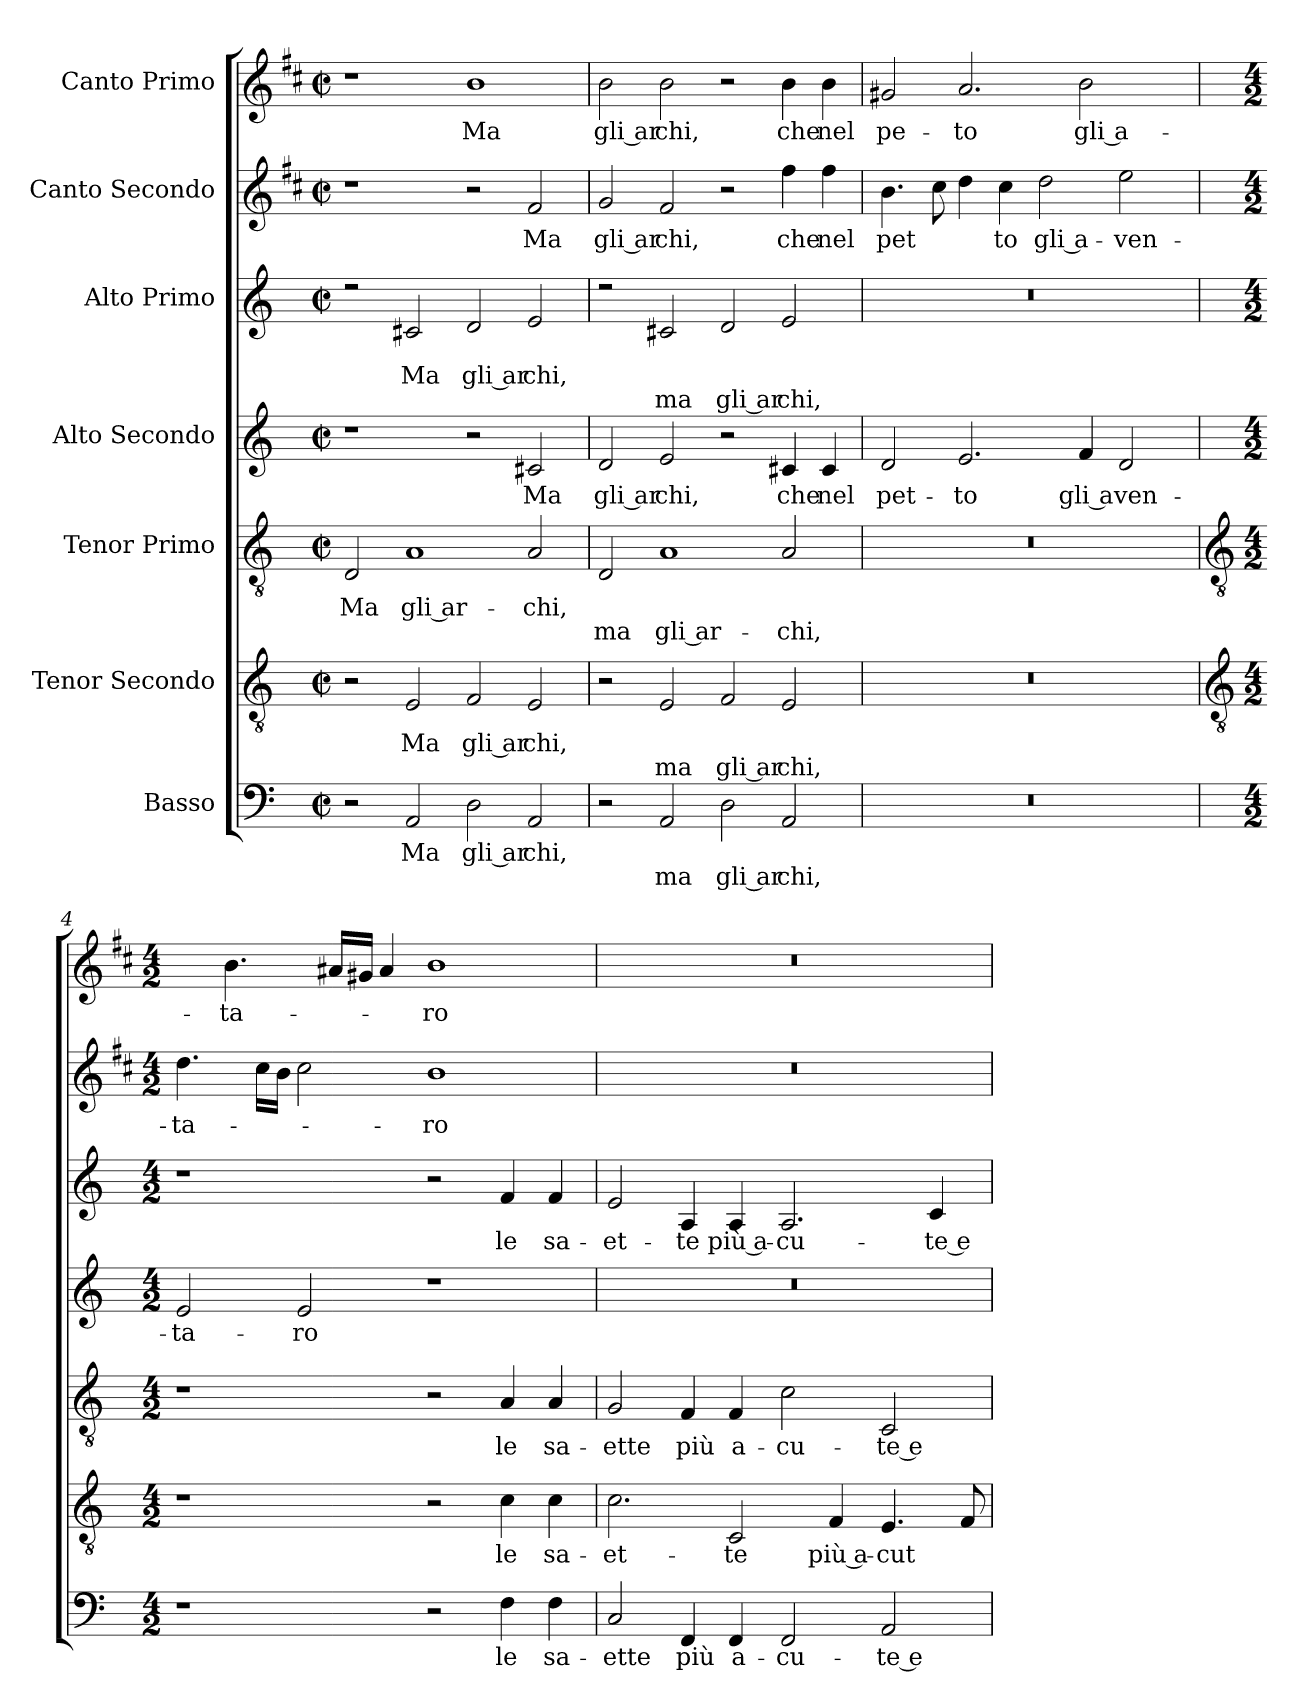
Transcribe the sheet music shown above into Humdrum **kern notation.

**kern	**text	**text	**kern	**text	**text	**kern	**text	**text	**kern	**text	**kern	**text	**text	**kern	**text	**kern	**text
*part7	*part7	*part7	*part6	*part6	*part6	*part5	*part5	*part5	*part4	*part4	*part3	*part3	*part3	*part2	*part2	*part1	*part1
*staff7	*staff7	*staff7	*staff6	*staff6	*staff6	*staff5	*staff5	*staff5	*staff4	*staff4	*staff3	*staff3	*staff3	*staff2	*staff2	*staff1	*staff1
*I"Basso	*	*	*I"Tenor Secondo	*	*	*I"Tenor Primo	*	*	*I"Alto Secondo	*	*I"Alto Primo	*	*	*I"Canto Secondo	*	*I"Canto Primo	*
*clefF4	*	*	*clefGv2	*	*	*clefGv2	*	*	*clefG2	*	*clefG2	*	*	*clefG2	*	*clefG2	*
*	*	*	*	*	*	*	*	*	*	*	*	*	*	*ITrd1c2	*	*ITrd1c2	*
*k[]	*	*	*k[]	*	*	*k[]	*	*	*k[]	*	*k[]	*	*	*k[]	*	*k[]	*
*C:	*	*	*C:	*	*	*C:	*	*	*C:	*	*C:	*	*	*C:	*	*C:	*
*M4/2	*	*	*M4/2	*	*	*M4/2	*	*	*M4/2	*	*M4/2	*	*	*M4/2	*	*M4/2	*
*met(c|)	*	*	*met(c|)	*	*	*met(c|)	*	*	*met(c|)	*	*met(c|)	*	*	*met(c|)	*	*met(c|)	*
=1	=1	=1	=1	=1	=1	=1	=1	=1	=1	=1	=1	=1	=1	=1	=1	=1	=1
!	!	!	!	!	!	!	!LO:LY:b	!	!	!	!	!	!	!	!	!	!
*	*	*	*	*	*	*	*	*	*	*	*^	*	*	*	*	*	*
2r	.	.	2r	.	.	2D	Ma	.	1r	.	2r	0ryy	.	.	1r	.	1r	.
!	!LO:LY:b	!	!	!LO:LY:b	!	!	!LO:LY:b	!	!	!	!	!	!LO:LY:b	!	!	!	!	!
2AA	Ma	.	2E	Ma	.	1A	gli ar-	.	.	.	2c#X	.	Ma	.	.	.	.	.
!	!LO:LY:b	!	!	!LO:LY:b	!	!	!	!	!	!	!	!	!LO:LY:b	!	!	!	!	!LO:LY:b
2D	gli ar-	.	2F	gli ar-	.	.	.	.	2r	.	2d	.	gli ar-	.	2r	.	1a	Ma
!	!LO:LY:b	!	!	!LO:LY:b	!	!	!LO:LY:b	!	!	!LO:LY:b	!	!	!LO:LY:b	!	!	!LO:LY:b	!	!
2AA	-chi,	.	2E	-chi,	.	2A	-chi,	.	2c#X	Ma	2e	.	-chi,	.	2e	Ma	.	.
=2	=2	=2	=2	=2	=2	=2	=2	=2	=2	=2	=2	=2	=2	=2	=2	=2	=2	=2
!	!	!	!	!	!	!	!	!LO:LY:b	!	!LO:LY:b	!	!	!	!	!	!LO:LY:b	!	!LO:LY:b
2r	.	.	2r	.	.	2D	.	ma	2d	gli ar-	2r	0ryy	.	.	2f	gli ar-	2a	gli ar-
!	!	!LO:LY:b	!	!	!LO:LY:b	!	!	!LO:LY:b	!	!LO:LY:b	!	!	!	!LO:LY:b	!	!LO:LY:b	!	!LO:LY:b
2AA	.	ma	2E	.	ma	1A	.	gli ar-	2e	-chi,	2c#X	.	.	ma	2e	-chi,	2a	-chi,
!	!	!LO:LY:b	!	!	!LO:LY:b	!	!	!	!	!	!	!	!	!LO:LY:b	!	!	!	!
2D	.	gli ar-	2F	.	gli ar-	.	.	.	2r	.	2d	.	.	gli ar-	2r	.	2r	.
!	!	!LO:LY:b	!	!	!LO:LY:b	!	!	!LO:LY:b	!	!LO:LY:b	!	!	!	!LO:LY:b	!	!LO:LY:b	!	!LO:LY:b
2AA	.	-chi,	2E	.	-chi,	2A	.	-chi,	4c#X	che	2e	.	.	-chi,	4ee	che	4a	che
!	!	!	!	!	!	!	!	!	!	!LO:LY:b	!	!	!	!	!	!LO:LY:b	!	!LO:LY:b
.	.	.	.	.	.	.	.	.	4c#	nel	.	.	.	.	4ee	nel	4a	nel
=3	=3	=3	=3	=3	=3	=3	=3	=3	=3	=3	=3	=3	=3	=3	=3	=3	=3	=3
!	!	!	!	!	!	!	!	!	!	!LO:LY:b	!	!	!	!	!	!LO:LY:b	!	!LO:LY:b
0r	.	.	0r	.	.	0r	.	.	2d	pet-	0r	1ryy	.	.	4.a	pet-	2f#X	pe-
.	.	.	.	.	.	.	.	.	.	.	.	.	.	.	8b	.	.	.
!	!	!	!	!	!	!	!	!	!	!LO:LY:b	!	!	!	!	!	!LO:LY:b	!	!LO:LY:b
.	.	.	.	.	.	.	.	.	2.e	-to	.	.	.	.	4cc	--	2.g	-to
!	!	!	!	!	!	!	!	!	!	!	!	!	!	!	!	!LO:LY:b	!	!
.	.	.	.	.	.	.	.	.	.	.	.	.	.	.	4b	to	.	.
!	!	!	!	!	!	!	!	!	!	!	!	!	!	!	!	!LO:LY:b	!	!
.	.	.	.	.	.	.	.	.	.	.	.	4ryy	.	.	2cc	gli a-	.	.
!	!	!	!	!	!	!	!	!	!	!LO:LY:b	!	!	!	!	!	!	!	!LO:LY:b
.	.	.	.	.	.	.	.	.	4f	gli a-	.	4ryy	.	.	.	.	2a	gli a-
!	!	!	!	!	!	!	!	!	!	!LO:LY:b	!	!	!	!	!	!LO:LY:b	!	!
.	.	.	.	.	.	.	.	.	2d	-ven-	.	4ryy	.	.	2dd	-ven-	.	.
!	!	!	!	!	!	!	!	!	!	!	!	!	!	!	!	!	!	!LO:LY:b
.	.	.	.	.	.	.	.	.	.	.	.	4ryy	.	.	.	.	[4bnyy	-ven-
*	*	*	*	*	*	*	*	*	*	*	*v	*v	*	*	*	*	*	*
!!LO:LB:g=z
=4	=4	=4	=4	=4	=4	=4	=4	=4	=4	=4	=4	=4	=4	=4	=4	=4	=4
*	*	*	*clefGv2	*	*	*clefGv2	*	*	*	*	*	*	*	*	*	*	*
*M4/2	*	*	*M4/2	*	*	*M4/2	*	*	*M4/2	*	*M4/2	*	*	*M4/2	*	*M4/2	*
*	*	*	*	*	*	*	*	*	*	*	*^	*	*	*	*	*	*
!	!	!	!	!	!	!	!	!	!	!LO:LY:b	!	!	!	!	!	!LO:LY:b	!	!LO:LY:b
*	*	*	*	*	*	*	*	*	*	*	*v	*v	*	*	*	*	*	*
1r	.	.	1r	.	.	1r	.	.	2e	-ta-	1r	.	.	4.cc	-ta-	4byy]	--
!	!	!	!	!	!	!	!	!	!	!	!	!	!	!	!	!	!LO:LY:b
.	.	.	.	.	.	.	.	.	.	.	.	.	.	.	.	4.a	ta-
.	.	.	.	.	.	.	.	.	.	.	.	.	.	16bLL	.	.	.
.	.	.	.	.	.	.	.	.	.	.	.	.	.	16aJJ	.	.	.
!	!	!	!	!	!	!	!	!	!	!LO:LY:b	!	!	!	!	!	!	!
.	.	.	.	.	.	.	.	.	2e	-ro	.	.	.	2b	.	.	.
.	.	.	.	.	.	.	.	.	.	.	.	.	.	.	.	16g#LL	.
.	.	.	.	.	.	.	.	.	.	.	.	.	.	.	.	16f#JJ	.
.	.	.	.	.	.	.	.	.	.	.	.	.	.	.	.	4g#	.
!	!	!	!	!	!	!	!	!	!	!	!	!	!	!	!LO:LY:b	!	!LO:LY:b
2r	.	.	2r	.	.	2r	.	.	1r	.	2r	.	.	1a	-ro	1a	-ro
!	!LO:LY:b	!	!	!LO:LY:b	!	!	!LO:LY:b	!	!	!	!	!LO:LY:b	!	!	!	!	!
4F	le	.	4c	le	.	4A	le	.	.	.	4f	le	.	.	.	.	.
!	!LO:LY:b	!	!	!LO:LY:b	!	!	!LO:LY:b	!	!	!	!	!LO:LY:b	!	!	!	!	!
4F	sa-	.	4c	sa-	.	4A	sa-	.	.	.	4f	sa-	.	.	.	.	.
=5	=5	=5	=5	=5	=5	=5	=5	=5	=5	=5	=5	=5	=5	=5	=5	=5	=5
!	!LO:LY:b	!	!	!LO:LY:b	!	!	!LO:LY:b	!	!	!	!	!LO:LY:b	!	!	!	!	!
2C	-ette	.	2.c	-et-	.	2G	-ette	.	0r	.	2e	-et-	.	0r	.	0r	.
!	!LO:LY:b	!	!	!	!	!	!LO:LY:b	!	!	!	!	!LO:LY:b	!	!	!	!	!
4FF	più	.	.	.	.	4F	più	.	.	.	4A	-te	.	.	.	.	.
!	!LO:LY:b	!	!	!LO:LY:b	!	!	!LO:LY:b	!	!	!	!	!LO:LY:b	!	!	!	!	!
4FF	a-	.	2C	-te	.	4F	a-	.	.	.	4A	più a-	.	.	.	.	.
!	!LO:LY:b	!	!	!	!	!	!LO:LY:b	!	!	!	!	!LO:LY:b	!	!	!	!	!
2FF	-cu-	.	.	.	.	2c	-cu-	.	.	.	2.A	-cu-	.	.	.	.	.
!	!	!	!	!LO:LY:b	!	!	!	!	!	!	!	!	!	!	!	!	!
.	.	.	4F	più a-	.	.	.	.	.	.	.	.	.	.	.	.	.
!	!LO:LY:b	!	!	!LO:LY:b	!	!	!LO:LY:b	!	!	!	!	!	!	!	!	!	!
2AA	-te e	.	4.E	-cut	.	2C	-te e	.	.	.	.	.	.	.	.	.	.
!	!	!	!	!	!	!	!	!	!	!	!	!LO:LY:b	!	!	!	!	!
.	.	.	.	.	.	.	.	.	.	.	4c	-te e	.	.	.	.	.
.	.	.	8F	.	.	.	.	.	.	.	.	.	.	.	.	.	.
=	=	=	=	=	=	=	=	=	=	=	=	=	=	=	=	=	=
*-	*-	*-	*-	*-	*-	*-	*-	*-	*-	*-	*-	*-	*-	*-	*-	*-	*-
